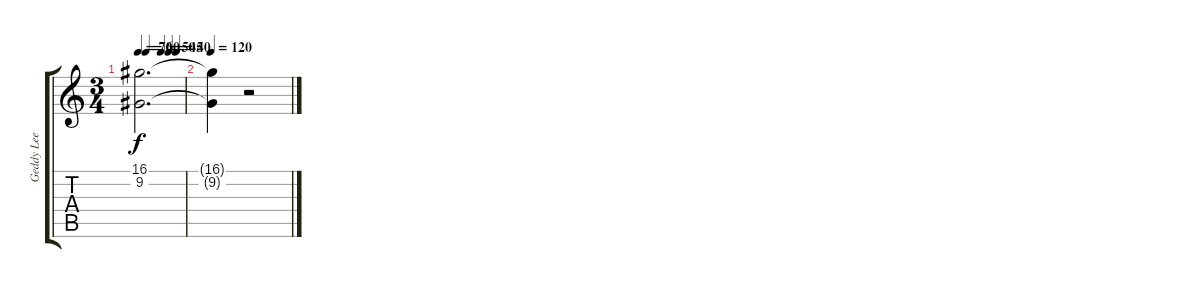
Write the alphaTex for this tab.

\track ("Geddy Lee - Keyboard" "Geddy Lee ") {mute instrument stringensemble1}
\staff {score tabs}
\tuning (E4 B3 G3 D3 A2 E2) {hide}
\ts (3 4)
\tempo 70
\tempo (60 0.16666666666666666)
\tempo (50 0.5)
\tempo (45 0.6666666666666666)
\tempo (40 0.8333333333333334)
\clef g2
\ks c
(16.1 9.2).2{d dy f} |
\tempo 120
(16.1{t} 9.2{t}).4 r.2
